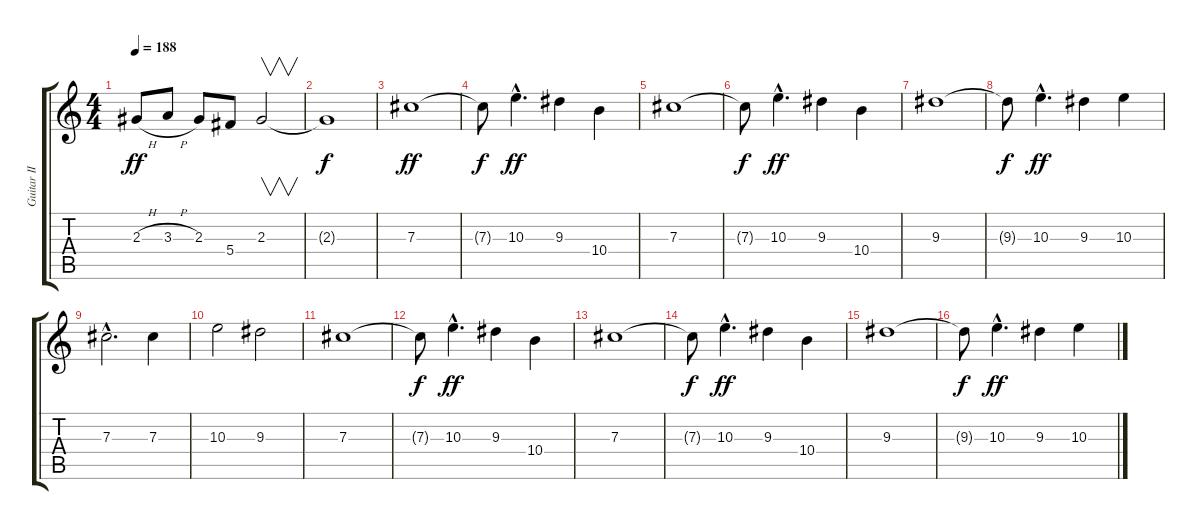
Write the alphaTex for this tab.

\track ("Guitar II" "Guitar II") {instrument overdrivenguitar}
\staff {score tabs}
\tuning (Eb4 Bb3 Gb3 Db3 Ab2 Eb2) {hide}
\ts (4 4)
\tempo 188
\clef g2
\ks c
2.3{h}.8{dy ff} 3.3{h}.8 2.3.8 5.4.8 2.3.2{v} |
2.3{t}.1{dy f} |
7.3.1{dy ff} |
7.3{t}.8{dy f} 10.3{hac}.4{d dy ff} 9.3.4 10.4.4 |
7.3.1 |
7.3{t}.8{dy f} 10.3{hac}.4{d dy ff} 9.3.4 10.4.4 |
9.3.1 |
9.3{t}.8{dy f} 10.3{hac}.4{d dy ff} 9.3.4 10.3.4 |
7.3{hac}.2{d} 7.3.4 |
10.3.2 9.3.2 |
7.3.1 |
7.3{t}.8{dy f} 10.3{hac}.4{d dy ff} 9.3.4 10.4.4 |
7.3.1 |
7.3{t}.8{dy f} 10.3{hac}.4{d dy ff} 9.3.4 10.4.4 |
9.3.1 |
9.3{t}.8{dy f} 10.3{hac}.4{d dy ff} 9.3.4 10.3.4
